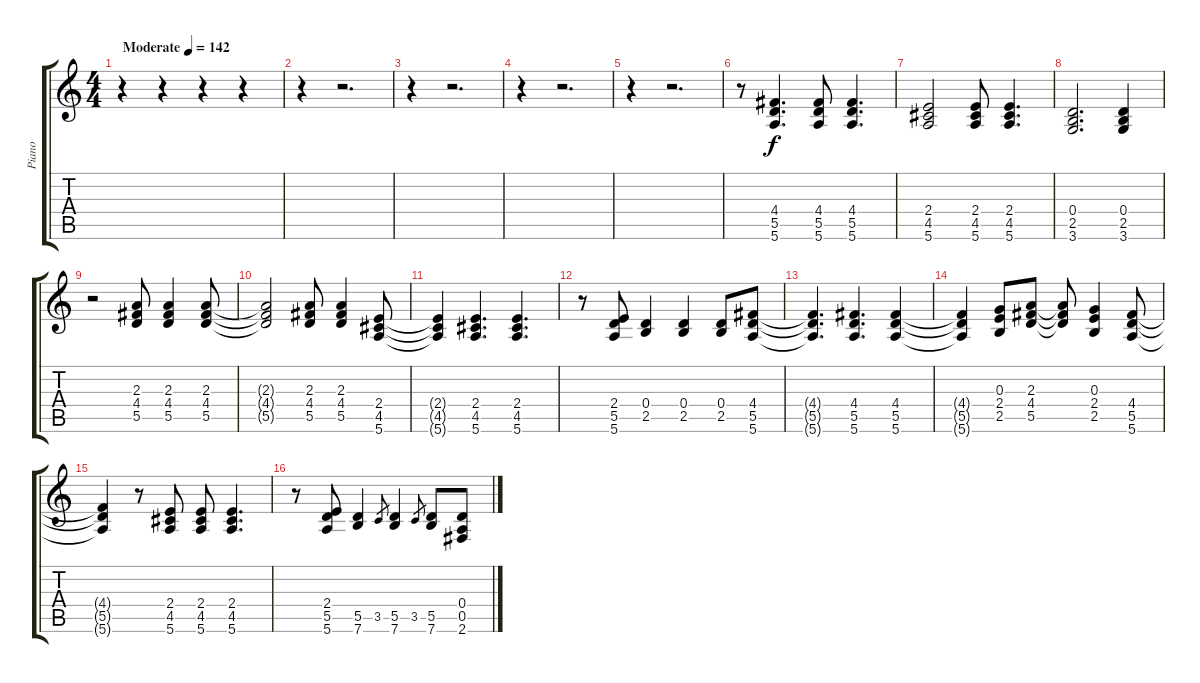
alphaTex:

\track ("Piano" "Piano") {instrument acousticgrandpiano}
\staff {score tabs}
\tuning (E5 B4 G4 D4 A3 E3) {hide}
\ts (4 4)
\tempo (142 "Moderate")
\clef g2
\ks c
r.4{dy f instrument acousticgrandpiano} r.4 r.4 r.4 |
r.4 r.2{d} |
r.4 r.2{d} |
r.4 r.2{d} |
r.4 r.2{d} |
r.8 (4.4 5.5 5.6).4{d} (4.4 5.5 5.6).8 (4.4 5.5 5.6).4{d} |
(2.4 4.5 5.6).2 (2.4 4.5 5.6).8 (2.4 4.5 5.6).4{d} |
(0.4 2.5 3.6).2{d} (0.4 2.5 3.6).4 |
r.2 (2.3 4.4 5.5).8 (2.3 4.4 5.5).4 (2.3 4.4 5.5).8 |
(2.3{t} 4.4{t} 5.5{t}).2 (2.3 4.4 5.5).8 (2.3 4.4 5.5).4 (2.4 4.5 5.6).8 |
(2.4{t} 4.5{t} 5.6{t}).4 (2.4 4.5 5.6).4{d} (2.4 4.5 5.6).4{d} |
r.8 (2.4 5.5 5.6).8 (0.4 2.5).4 (0.4 2.5).4 (0.4 2.5).8 (4.4 5.5 5.6).8 |
(4.4{t} 5.5{t} 5.6{t}).4{d} (4.4 5.5 5.6).4{d} (4.4 5.5 5.6).4 |
(4.4{t} 5.5{t} 5.6{t}).4 (0.3 2.4 2.5).8 (2.3 4.4 5.5).8 (2.3{t} 4.4{t} 5.5{t}).8 (0.3 2.4 2.5).4 (4.4 5.5 5.6).8 |
(4.4{t} 5.5{t} 5.6{t}).4 r.8 (2.4 4.5 5.6).8 (2.4 4.5 5.6).8 (2.4 4.5 5.6).4{d} |
r.8 (2.4 5.5 5.6).8 (5.5 7.6).4 3.5.8{gr} (5.5 7.6).4 3.5.8{gr} (5.5 7.6).8 (0.4 0.5 2.6).8
